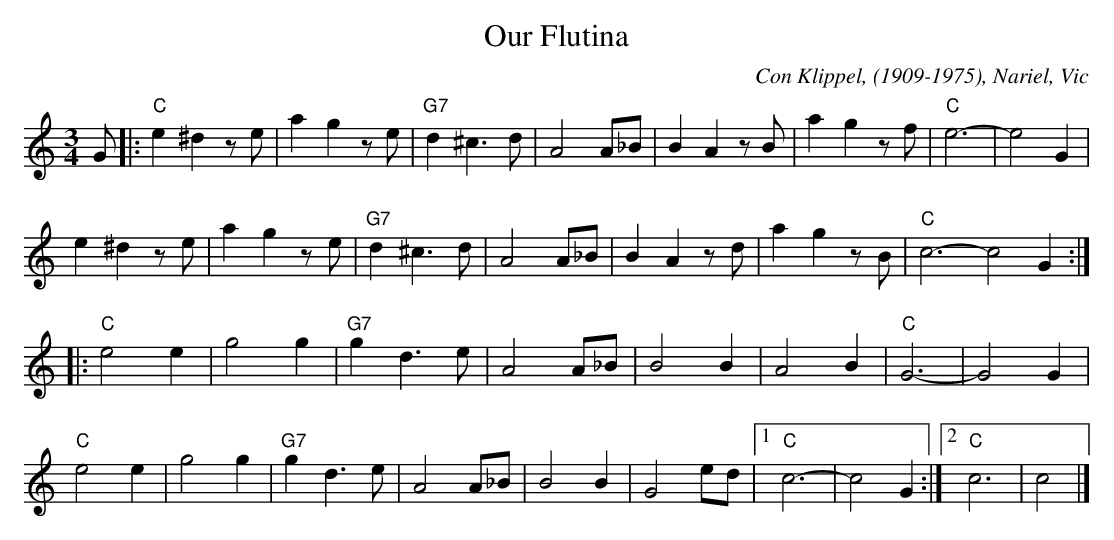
X:1
T:Our Flutina
C:Con Klippel, (1909-1975), Nariel, Vic
M:3/4
L:1/8
K:C
G|:"C"e2^d2ze|a2g2ze|"G7"d2^c3d|A4A_B |B2A2zB |a2g2zf |"C"e6- |e4G2|
e2^d2ze|a2g2ze|"G7"d2^c3d|A4A_B |B2A2zd |a2g2zB |"C"c6-c4G2:|
|:"C"e4e2 |g4g2 |"G7"g2d3e |A4A_B |B4B2 |A4B2 |"C"G6- | G4G2 |
"C"e4e2 |g4g2 |"G7"g2d3e |A4A_B |B4B2 | G4ed |1 "C"c6-|c4G2:|2"C"c6|c4|]
